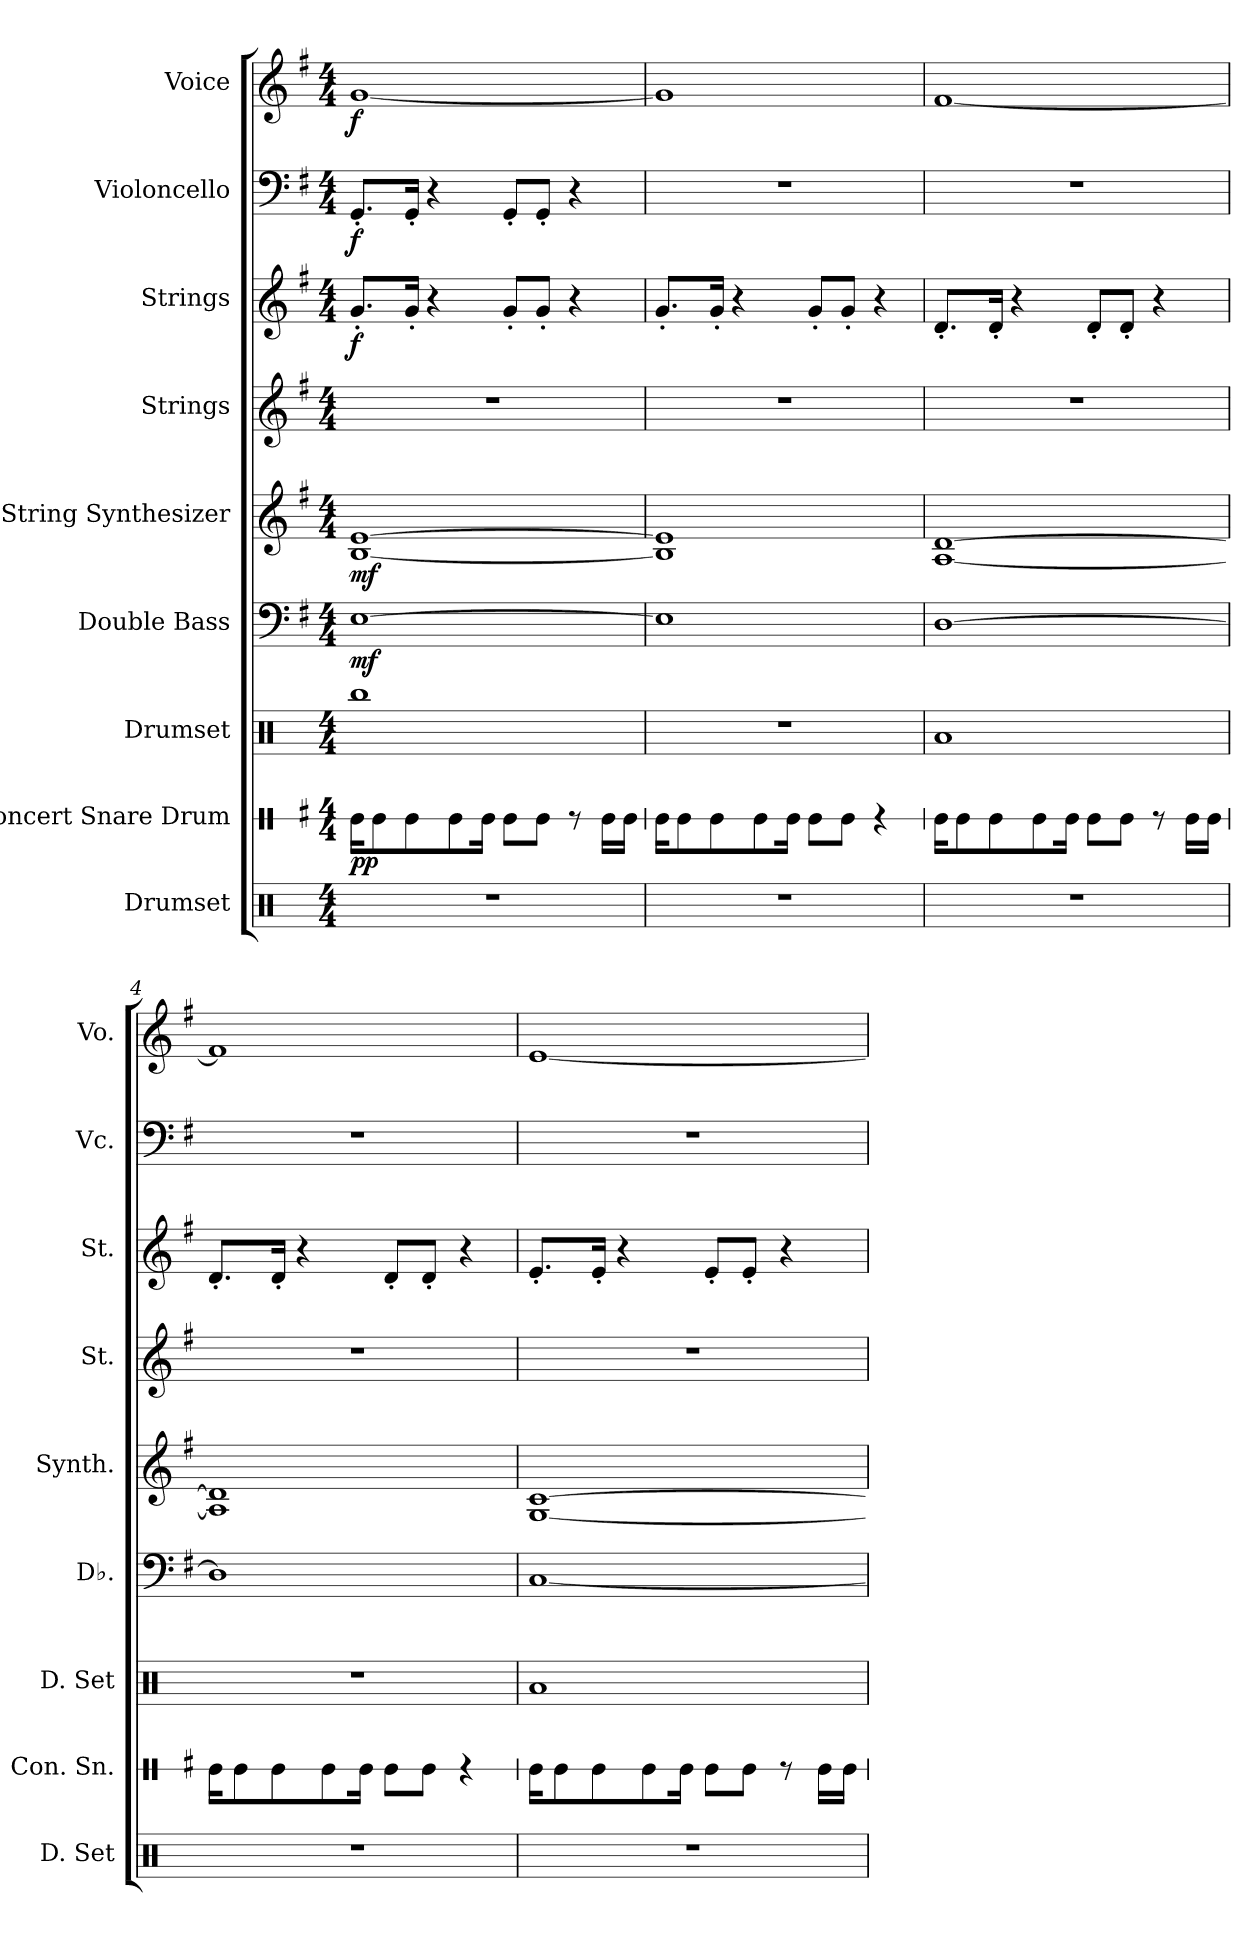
**kern	**kern	**dynam	**kern	**kern	**dynam	**kern	**dynam	**kern	**kern	**dynam	**kern	**dynam	**kern	**dynam
*part9	*part8	*part8	*part7	*part6	*part6	*part5	*part5	*part4	*part3	*part3	*part2	*part2	*part1	*part1
*staff9	*staff8	*staff8	*staff7	*staff6	*staff6	*staff5	*staff5	*staff4	*staff3	*staff3	*staff2	*staff2	*staff1	*staff1
*I"Drumset	*I"Concert Snare Drum	*	*I"Drumset	*I"Double Bass	*	*I"String Synthesizer	*	*I"Strings	*I"Strings	*	*I"Violoncello	*	*I"Voice	*
*I'D. Set	*I'Con. Sn.	*	*I'D. Set	*I'Db.	*	*I'Synth.	*	*I'St.	*I'St.	*	*I'Vc.	*	*I'Vo.	*
*	*stria1	*	*	*	*	*	*	*	*	*	*	*	*	*
*clefX	*clefX	*	*clefX	*clefF4	*	*clefG2	*	*clefG2	*clefG2	*	*clefF4	*	*clefG2	*
*	*	*	*	*ITrd7c12	*	*	*	*	*	*	*	*	*	*
*k[]	*k[f#]	*	*k[]	*k[f#]	*	*k[f#]	*	*k[f#]	*k[f#]	*	*k[f#]	*	*k[f#]	*
*M4/4	*M4/4	*	*M4/4	*M4/4	*	*M4/4	*	*M4/4	*M4/4	*	*M4/4	*	*M4/4	*
*MM125	*MM125	*	*MM125	*MM125	*	*MM125	*	*MM125	*MM125	*	*MM125	*	*MM125	*
=1	=1	=1	=1	=1	=1	=1	=1	=1	=1	=1	=1	=1	=1	=1
!	!	!LO:DY:b	!	!	!LO:DY:b	!	!LO:DY:b	!	!	!LO:DY:b	!	!LO:DY:b	!	!LO:DY:b
1r	16Re\KL	pp	1Rbb	[1EE	mf	[1B [1e	mf	1r	8.g'/L	f	8.GG'/L	f	[1g	f
.	8Re\	.	.	.	.	.	.	.	.	.	.	.	.	.
.	8Re\	.	.	.	.	.	.	.	16g'/Jk	.	16GG'/Jk	.	.	.
.	.	.	.	.	.	.	.	.	4r	.	4r	.	.	.
.	8Re\	.	.	.	.	.	.	.	.	.	.	.	.	.
.	16Re\Jk	.	.	.	.	.	.	.	.	.	.	.	.	.
.	8Re\L	.	.	.	.	.	.	.	8g'/L	.	8GG'/L	.	.	.
.	8Re\J	.	.	.	.	.	.	.	8g'/J	.	8GG'/J	.	.	.
.	8r	.	.	.	.	.	.	.	4r	.	4r	.	.	.
.	16Re\LL	.	.	.	.	.	.	.	.	.	.	.	.	.
.	16Re\JJ	.	.	.	.	.	.	.	.	.	.	.	.	.
=2	=2	=2	=2	=2	=2	=2	=2	=2	=2	=2	=2	=2	=2	=2
1r	16Re\KL	.	1r	1EE]	.	1B] 1e]	.	1r	8.g'/L	.	1r	.	1g]	.
.	8Re\	.	.	.	.	.	.	.	.	.	.	.	.	.
.	8Re\	.	.	.	.	.	.	.	16g'/Jk	.	.	.	.	.
.	.	.	.	.	.	.	.	.	4r	.	.	.	.	.
.	8Re\	.	.	.	.	.	.	.	.	.	.	.	.	.
.	16Re\Jk	.	.	.	.	.	.	.	.	.	.	.	.	.
.	8Re\L	.	.	.	.	.	.	.	8g'/L	.	.	.	.	.
.	8Re\J	.	.	.	.	.	.	.	8g'/J	.	.	.	.	.
.	4r	.	.	.	.	.	.	.	4r	.	.	.	.	.
=3	=3	=3	=3	=3	=3	=3	=3	=3	=3	=3	=3	=3	=3	=3
1r	16Re\KL	.	1Ra	[1DD	.	[1A [1d	.	1r	8.d'/L	.	1r	.	[1f#	.
.	8Re\	.	.	.	.	.	.	.	.	.	.	.	.	.
.	8Re\	.	.	.	.	.	.	.	16d'/Jk	.	.	.	.	.
.	.	.	.	.	.	.	.	.	4r	.	.	.	.	.
.	8Re\	.	.	.	.	.	.	.	.	.	.	.	.	.
.	16Re\Jk	.	.	.	.	.	.	.	.	.	.	.	.	.
.	8Re\L	.	.	.	.	.	.	.	8d'/L	.	.	.	.	.
.	8Re\J	.	.	.	.	.	.	.	8d'/J	.	.	.	.	.
.	8r	.	.	.	.	.	.	.	4r	.	.	.	.	.
.	16Re\LL	.	.	.	.	.	.	.	.	.	.	.	.	.
.	16Re\JJ	.	.	.	.	.	.	.	.	.	.	.	.	.
!!LO:PB:g=z
=4	=4	=4	=4	=4	=4	=4	=4	=4	=4	=4	=4	=4	=4	=4
1r	16Re\KL	.	1r	1DD]	.	1A] 1d]	.	1r	8.d'/L	.	1r	.	1f#]	.
.	8Re\	.	.	.	.	.	.	.	.	.	.	.	.	.
.	8Re\	.	.	.	.	.	.	.	16d'/Jk	.	.	.	.	.
.	.	.	.	.	.	.	.	.	4r	.	.	.	.	.
.	8Re\	.	.	.	.	.	.	.	.	.	.	.	.	.
.	16Re\Jk	.	.	.	.	.	.	.	.	.	.	.	.	.
.	8Re\L	.	.	.	.	.	.	.	8d'/L	.	.	.	.	.
.	8Re\J	.	.	.	.	.	.	.	8d'/J	.	.	.	.	.
.	4r	.	.	.	.	.	.	.	4r	.	.	.	.	.
=5	=5	=5	=5	=5	=5	=5	=5	=5	=5	=5	=5	=5	=5	=5
1r	16Re\KL	.	1Ra	[1CC	.	[1G [1c	.	1r	8.e'/L	.	1r	.	[1e	.
.	8Re\	.	.	.	.	.	.	.	.	.	.	.	.	.
.	8Re\	.	.	.	.	.	.	.	16e'/Jk	.	.	.	.	.
.	.	.	.	.	.	.	.	.	4r	.	.	.	.	.
.	8Re\	.	.	.	.	.	.	.	.	.	.	.	.	.
.	16Re\Jk	.	.	.	.	.	.	.	.	.	.	.	.	.
.	8Re\L	.	.	.	.	.	.	.	8e'/L	.	.	.	.	.
.	8Re\J	.	.	.	.	.	.	.	8e'/J	.	.	.	.	.
.	8r	.	.	.	.	.	.	.	4r	.	.	.	.	.
.	16Re\LL	.	.	.	.	.	.	.	.	.	.	.	.	.
.	16Re\JJ	.	.	.	.	.	.	.	.	.	.	.	.	.
=	=	=	=	=	=	=	=	=	=	=	=	=	=	=
*-	*-	*-	*-	*-	*-	*-	*-	*-	*-	*-	*-	*-	*-	*-
